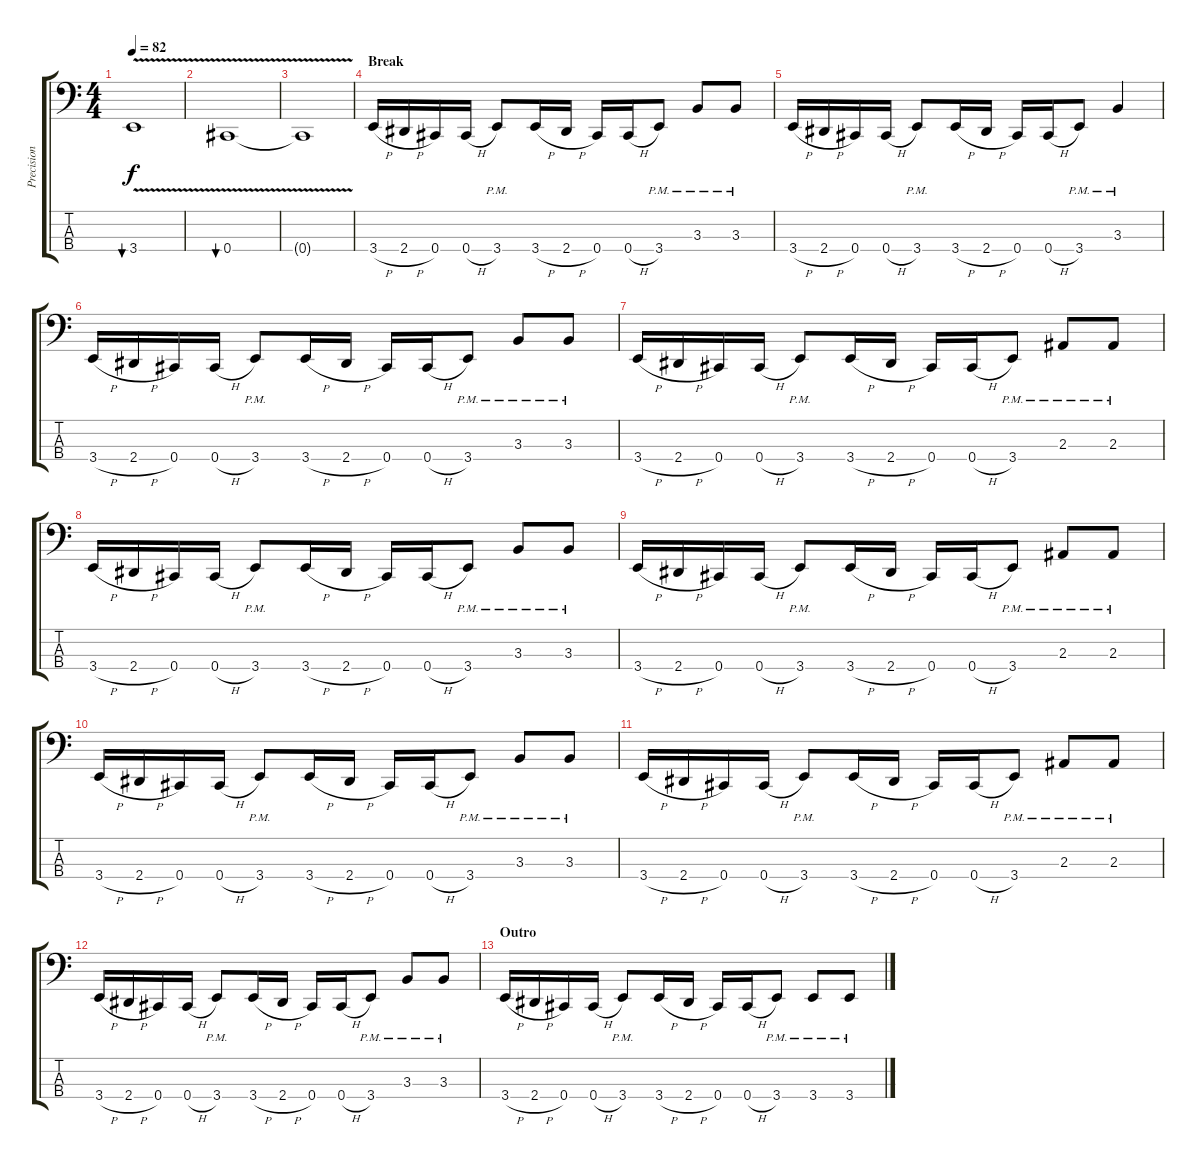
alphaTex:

\track ("Precision Bass" "Precision ") {instrument electricbasspick}
\staff {score tabs}
\tuning (Gb2 Db2 Ab1 Db1) {hide}
\ts (4 4)
\tempo 82
\clef f4
\ks c
3.4{v}.1{bu 240 dy f} |
0.4{v}.1{bu 240} |
0.4{t}.1 |
\section ("" "Break")
3.4{h}.16 2.4{h}.16 0.4.16 0.4{h}.16 3.4{pm}.8 3.4{h}.16 2.4{h}.16 0.4.16 0.4{h}.16 3.4{pm}.8 3.3{pm}.8 3.3{pm}.8 |
3.4{h}.16 2.4{h}.16 0.4.16 0.4{h}.16 3.4{pm}.8 3.4{h}.16 2.4{h}.16 0.4.16 0.4{h}.16 3.4{pm}.8 3.3{pm}.4 |
3.4{h}.16 2.4{h}.16 0.4.16 0.4{h}.16 3.4{pm}.8 3.4{h}.16 2.4{h}.16 0.4.16 0.4{h}.16 3.4{pm}.8 3.3{pm}.8 3.3{pm}.8 |
3.4{h}.16 2.4{h}.16 0.4.16 0.4{h}.16 3.4{pm}.8 3.4{h}.16 2.4{h}.16 0.4.16 0.4{h}.16 3.4{pm}.8 2.3{pm}.8 2.3{pm}.8 |
3.4{h}.16 2.4{h}.16 0.4.16 0.4{h}.16 3.4{pm}.8 3.4{h}.16 2.4{h}.16 0.4.16 0.4{h}.16 3.4{pm}.8 3.3{pm}.8 3.3{pm}.8 |
3.4{h}.16 2.4{h}.16 0.4.16 0.4{h}.16 3.4{pm}.8 3.4{h}.16 2.4{h}.16 0.4.16 0.4{h}.16 3.4{pm}.8 2.3{pm}.8 2.3{pm}.8 |
3.4{h}.16 2.4{h}.16 0.4.16 0.4{h}.16 3.4{pm}.8 3.4{h}.16 2.4{h}.16 0.4.16 0.4{h}.16 3.4{pm}.8 3.3{pm}.8 3.3{pm}.8 |
3.4{h}.16 2.4{h}.16 0.4.16 0.4{h}.16 3.4{pm}.8 3.4{h}.16 2.4{h}.16 0.4.16 0.4{h}.16 3.4{pm}.8 2.3{pm}.8 2.3{pm}.8 |
3.4{h}.16 2.4{h}.16 0.4.16 0.4{h}.16 3.4{pm}.8 3.4{h}.16 2.4{h}.16 0.4.16 0.4{h}.16 3.4{pm}.8 3.3{pm}.8 3.3{pm}.8 |
\section ("" "Outro")
3.4{h}.16 2.4{h}.16 0.4.16 0.4{h}.16 3.4{pm}.8 3.4{h}.16 2.4{h}.16 0.4.16 0.4{h}.16 3.4{pm}.8 3.4{pm}.8 3.4{pm}.8
